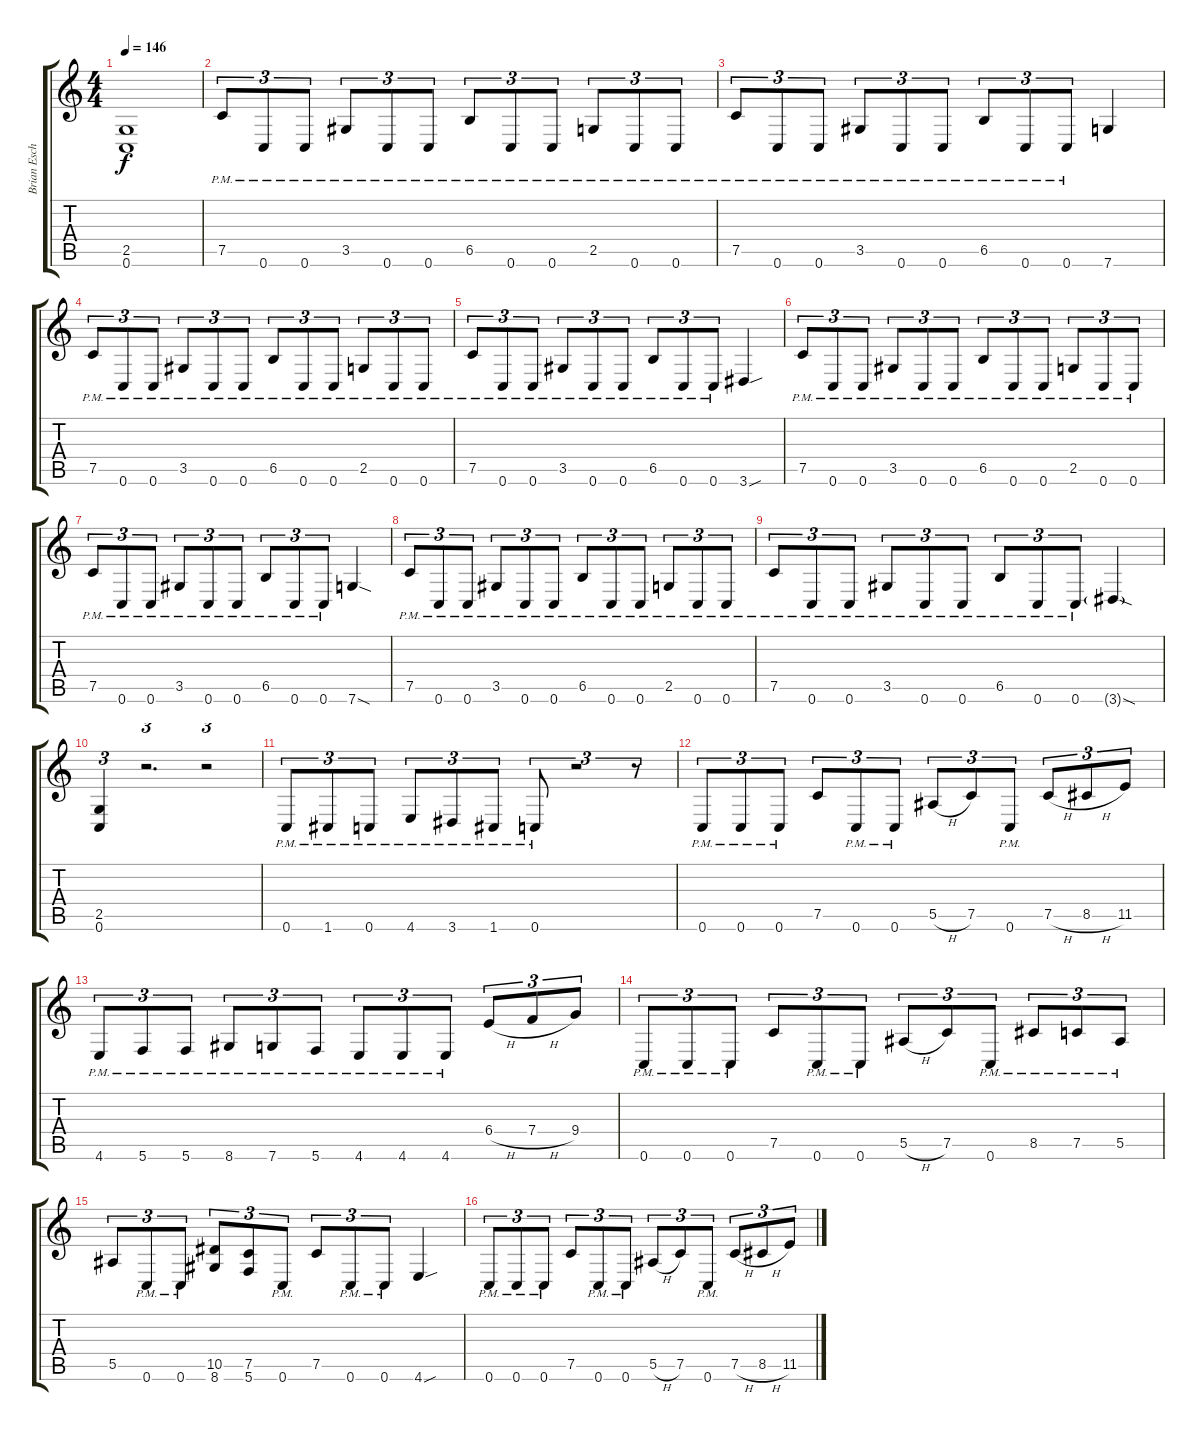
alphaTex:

\track ("Brian Eschbach (Guitar + Vocals)" "Brian Esch") {instrument distortionguitar}
\staff {score tabs}
\tuning (C4 G3 Eb3 Bb2 F2 C2) {hide}
\ts (4 4)
\tempo 146
\clef g2
\ks c
(2.5 0.6).1{dy f instrument distortionguitar} |
7.5{pm}.8{tu (3 2)} 0.6{pm}.8{tu (3 2)} 0.6{pm}.8{tu (3 2)} 3.5{pm}.8{tu (3 2)} 0.6{pm}.8{tu (3 2)} 0.6{pm}.8{tu (3 2)} 6.5{pm}.8{tu (3 2)} 0.6{pm}.8{tu (3 2)} 0.6{pm}.8{tu (3 2)} 2.5{pm}.8{tu (3 2)} 0.6{pm}.8{tu (3 2)} 0.6{pm}.8{tu (3 2)} |
7.5{pm}.8{tu (3 2)} 0.6{pm}.8{tu (3 2)} 0.6{pm}.8{tu (3 2)} 3.5{pm}.8{tu (3 2)} 0.6{pm}.8{tu (3 2)} 0.6{pm}.8{tu (3 2)} 6.5{pm}.8{tu (3 2)} 0.6{pm}.8{tu (3 2)} 0.6{pm}.8{tu (3 2)} 7.6.4 |
7.5{pm}.8{tu (3 2)} 0.6{pm}.8{tu (3 2)} 0.6{pm}.8{tu (3 2)} 3.5{pm}.8{tu (3 2)} 0.6{pm}.8{tu (3 2)} 0.6{pm}.8{tu (3 2)} 6.5{pm}.8{tu (3 2)} 0.6{pm}.8{tu (3 2)} 0.6{pm}.8{tu (3 2)} 2.5{pm}.8{tu (3 2)} 0.6{pm}.8{tu (3 2)} 0.6{pm}.8{tu (3 2)} |
7.5{pm}.8{tu (3 2)} 0.6{pm}.8{tu (3 2)} 0.6{pm}.8{tu (3 2)} 3.5{pm}.8{tu (3 2)} 0.6{pm}.8{tu (3 2)} 0.6{pm}.8{tu (3 2)} 6.5{pm}.8{tu (3 2)} 0.6{pm}.8{tu (3 2)} 0.6{pm}.8{tu (3 2)} 3.6{sou}.4 |
7.5{pm}.8{tu (3 2)} 0.6{pm}.8{tu (3 2)} 0.6{pm}.8{tu (3 2)} 3.5{pm}.8{tu (3 2)} 0.6{pm}.8{tu (3 2)} 0.6{pm}.8{tu (3 2)} 6.5{pm}.8{tu (3 2)} 0.6{pm}.8{tu (3 2)} 0.6{pm}.8{tu (3 2)} 2.5{pm}.8{tu (3 2)} 0.6{pm}.8{tu (3 2)} 0.6{pm}.8{tu (3 2)} |
7.5{pm}.8{tu (3 2)} 0.6{pm}.8{tu (3 2)} 0.6{pm}.8{tu (3 2)} 3.5{pm}.8{tu (3 2)} 0.6{pm}.8{tu (3 2)} 0.6{pm}.8{tu (3 2)} 6.5{pm}.8{tu (3 2)} 0.6{pm}.8{tu (3 2)} 0.6{pm}.8{tu (3 2)} 7.6{sod}.4 |
7.5{pm}.8{tu (3 2)} 0.6{pm}.8{tu (3 2)} 0.6{pm}.8{tu (3 2)} 3.5{pm}.8{tu (3 2)} 0.6{pm}.8{tu (3 2)} 0.6{pm}.8{tu (3 2)} 6.5{pm}.8{tu (3 2)} 0.6{pm}.8{tu (3 2)} 0.6{pm}.8{tu (3 2)} 2.5{pm}.8{tu (3 2)} 0.6{pm}.8{tu (3 2)} 0.6{pm}.8{tu (3 2)} |
7.5{pm}.8{tu (3 2)} 0.6{pm}.8{tu (3 2)} 0.6{pm}.8{tu (3 2)} 3.5{pm}.8{tu (3 2)} 0.6{pm}.8{tu (3 2)} 0.6{pm}.8{tu (3 2)} 6.5{pm}.8{tu (3 2)} 0.6{pm}.8{tu (3 2)} 0.6{pm}.8{tu (3 2)} 3.6{sod g}.4 |
(2.5 0.6).4{tu (3 2)} r.2{d tu (3 2)} r.2{tu (3 2)} |
0.6{pm}.8{tu (3 2)} 1.6{pm}.8{tu (3 2)} 0.6{pm}.8{tu (3 2)} 4.6{pm}.8{tu (3 2)} 3.6{pm}.8{tu (3 2)} 1.6{pm}.8{tu (3 2)} 0.6{pm}.8{tu (3 2)} r.2{tu (3 2)} r.8{tu (3 2)} |
0.6{pm}.8{tu (3 2)} 0.6{pm}.8{tu (3 2)} 0.6{pm}.8{tu (3 2)} 7.5.8{tu (3 2)} 0.6{pm}.8{tu (3 2)} 0.6{pm}.8{tu (3 2)} 5.5{h}.8{tu (3 2)} 7.5.8{tu (3 2)} 0.6{pm}.8{tu (3 2)} 7.5{h}.8{tu (3 2)} 8.5{h}.8{tu (3 2)} 11.5.8{tu (3 2)} |
4.6{pm}.8{tu (3 2)} 5.6{pm}.8{tu (3 2)} 5.6{pm}.8{tu (3 2)} 8.6{pm}.8{tu (3 2)} 7.6{pm}.8{tu (3 2)} 5.6{pm}.8{tu (3 2)} 4.6{pm}.8{tu (3 2)} 4.6{pm}.8{tu (3 2)} 4.6{pm}.8{tu (3 2)} 6.4{h}.8{tu (3 2)} 7.4{h}.8{tu (3 2)} 9.4.8{tu (3 2)} |
0.6{pm}.8{tu (3 2)} 0.6{pm}.8{tu (3 2)} 0.6{pm}.8{tu (3 2)} 7.5.8{tu (3 2)} 0.6{pm}.8{tu (3 2)} 0.6{pm}.8{tu (3 2)} 5.5{h}.8{tu (3 2)} 7.5.8{tu (3 2)} 0.6{pm}.8{tu (3 2)} 8.5{pm}.8{tu (3 2)} 7.5{pm}.8{tu (3 2)} 5.5{pm}.8{tu (3 2)} |
5.5.8{tu (3 2)} 0.6{pm}.8{tu (3 2)} 0.6{pm}.8{tu (3 2)} (10.5 8.6).8{tu (3 2)} (7.5 5.6).8{tu (3 2)} 0.6{pm}.8{tu (3 2)} 7.5.8{tu (3 2)} 0.6{pm}.8{tu (3 2)} 0.6{pm}.8{tu (3 2)} 4.6{sou}.4 |
0.6{pm}.8{tu (3 2)} 0.6{pm}.8{tu (3 2)} 0.6{pm}.8{tu (3 2)} 7.5.8{tu (3 2)} 0.6{pm}.8{tu (3 2)} 0.6{pm}.8{tu (3 2)} 5.5{h}.8{tu (3 2)} 7.5.8{tu (3 2)} 0.6{pm}.8{tu (3 2)} 7.5{h}.8{tu (3 2)} 8.5{h}.8{tu (3 2)} 11.5.8{tu (3 2)}
